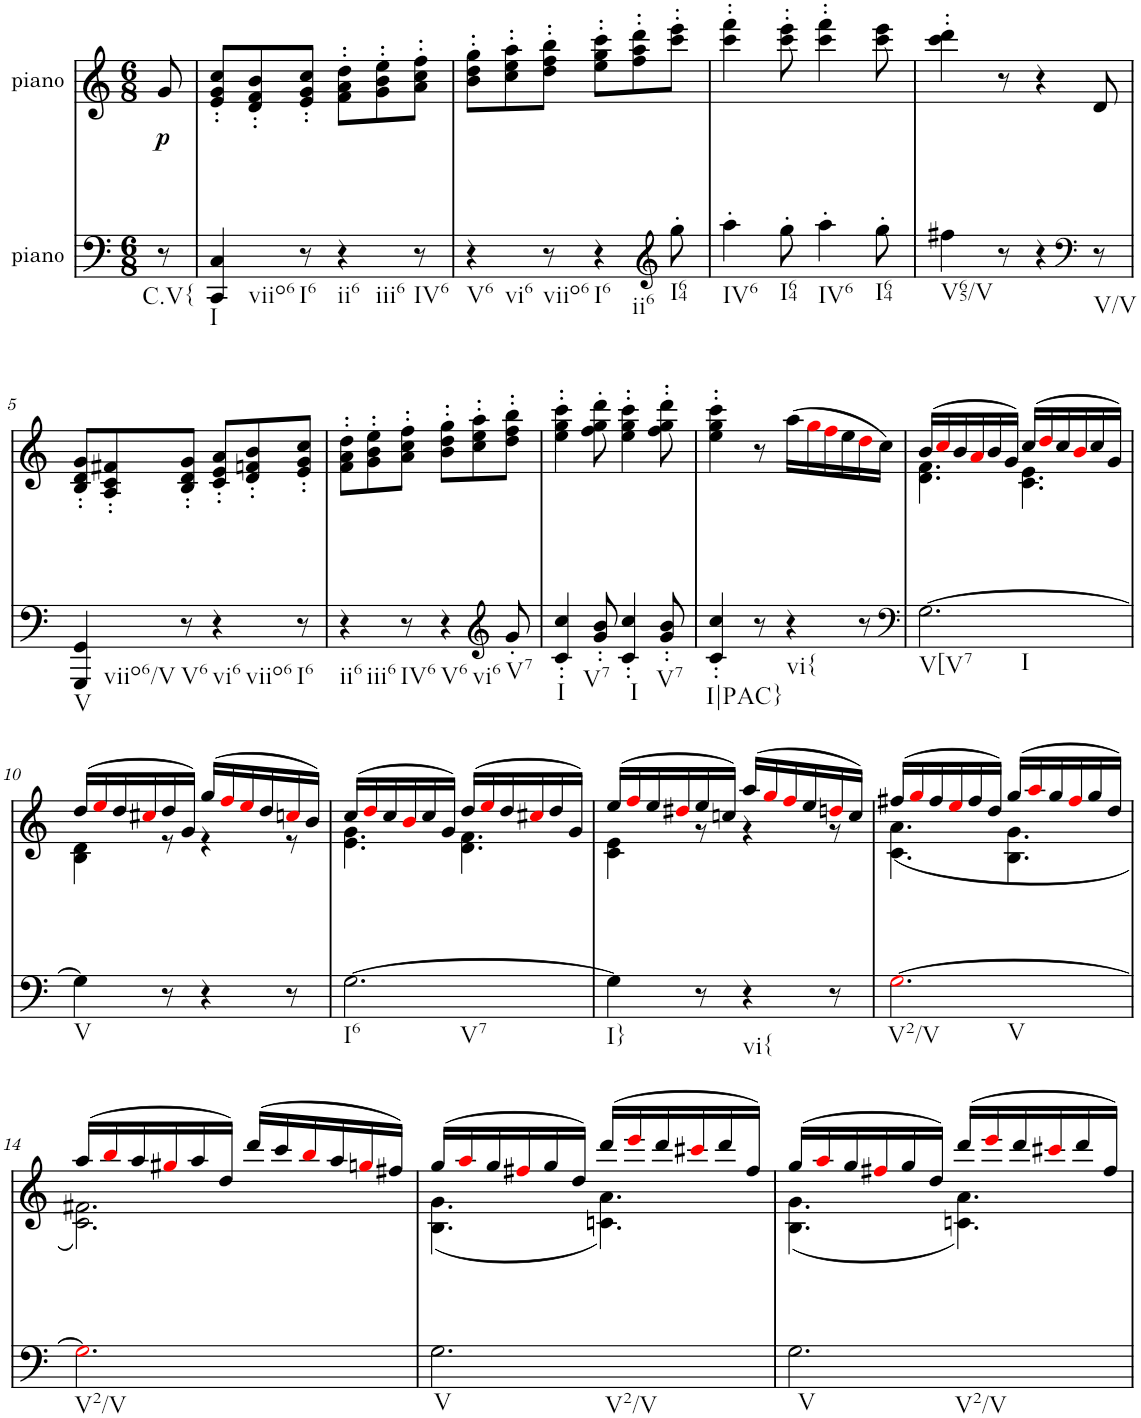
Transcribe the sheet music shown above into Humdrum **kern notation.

**kern	**kern	**dynam
*part2	*part1	*part1
*staff2	*staff1	*staff1
*I"piano	*I"piano	*
*I'Pno	*I'Pno	*
*clefF4	*clefG2	*
*k[]	*k[]	*
*M6/8	*M6/8	*
=	=	=
!LO:TX:b:t=C.V{	!	!
!	!	!LO:DY:b
8r	8g/	p
=1	=1	=1
!LO:TX:b:t=I	!	!
!LO:TX:b:t=viio6	!	!
4CC/ 4C/	8e/' 8g/' 8cc/'L	.
.	8d/' 8f/' 8b/'	.
!LO:TX:b:t=I6	!	!
8r	8e/' 8g/' 8cc/'J	.
!LO:TX:b:t=ii6	!	!
!LO:TX:b:t=iii6	!	!
4r	8f\' 8a\' 8dd\'L	.
.	8g\' 8b\' 8ee\'	.
!LO:TX:b:t=IV6	!	!
8r	8a\' 8cc\' 8ff\'J	.
=2	=2	=2
!LO:TX:b:t=V6	!	!
!LO:TX:b:t=vi6	!	!
4r	8b\' 8dd\' 8gg\'L	.
.	8cc\' 8ee\' 8aa\'	.
!LO:TX:b:t=viio6	!	!
8r	8dd\' 8ff\' 8bb\'J	.
!LO:TX:b:t=I6	!	!
!LO:TX:b:t=ii6	!	!
4r	8ee\' 8gg\' 8ccc\'L	.
.	8ff\' 8aa\' 8ddd\'	.
*clefG2	*	*
!LO:TX:b:t=I64	!	!
8gg'\	8ccc\' 8eee\'J	.
=3	=3	=3
!LO:TX:b:t=IV6	!	!
4aa'\	4ccc\' 4fff\'	.
!LO:TX:b:t=I64	!	!
8gg'\	8ccc\' 8eee\'	.
!LO:TX:b:t=IV6	!	!
4aa'\	4ccc\' 4fff\'	.
!LO:TX:b:t=I64	!	!
8gg'\	8ccc\ 8eee\	.
=4	=4	=4
!LO:TX:b:t=V65/V	!	!
4ff#X\	4ccc\' 4ddd\'	.
8r	8r	.
4r	4r	.
*clefF4	*	*
!LO:TX:b:t=V/V	!	!
8r	8d/	.
!!LO:LB:g=z
=5	=5	=5
!LO:TX:b:t=V	!	!
!LO:TX:b:t=viio6/V	!	!
4GGG/ 4GG/	8B/' 8d/' 8g/'L	.
.	8A/' 8c/' 8f#X/'	.
!LO:TX:b:t=V6	!	!
8r	8B/' 8d/' 8g/'J	.
!LO:TX:b:t=vi6	!	!
!LO:TX:b:t=viio6	!	!
4r	8c/' 8e/' 8a/'L	.
.	8d/' 8fn/' 8b/'	.
!LO:TX:b:t=I6	!	!
8r	8e/' 8g/' 8cc/'J	.
=6	=6	=6
!LO:TX:b:t=ii6	!	!
!LO:TX:b:t=iii6	!	!
4r	8f\' 8a\' 8dd\'L	.
.	8g\' 8b\' 8ee\'	.
!LO:TX:b:t=IV6	!	!
8r	8a\' 8cc\' 8ff\'J	.
!LO:TX:b:t=V6	!	!
!LO:TX:b:t=vi6	!	!
4r	8b\' 8dd\' 8gg\'L	.
.	8cc\' 8ee\' 8aa\'	.
*clefG2	*	*
!LO:TX:b:t=V7	!	!
8g'/	8dd\' 8ff\' 8bb\'J	.
=7	=7	=7
!LO:TX:b:t=I	!	!
4c/' 4cc/'	4ee\' 4gg\' 4ccc\'	.
!LO:TX:b:t=V7	!	!
8g/' 8b/'	8ff\' 8gg\' 8ddd\'	.
!LO:TX:b:t=I	!	!
4c/' 4cc/'	4ee\' 4gg\' 4ccc\'	.
!LO:TX:b:t=V7	!	!
8g/' 8b/'	8ff\' 8gg\' 8ddd\'	.
=8	=8	=8
!LO:TX:b:t=I|PAC}	!	!
4c/' 4cc/'	4ee\' 4gg\' 4ccc\'	.
8r	8r	.
!LO:TX:b:t=vi{	!	!
4r	(16aa\LL	.
.	16ggi\	.
.	16ffi\	.
.	16ee\	.
8r	16ddi\	.
.	16cc\JJ)	.
=9	=9	=9
*clefF4	*	*
*	*^	*
!LO:TX:b:t=V[V7	!	!	!
!LO:TX:b:t=I	!	!	!
[2.G\	(16b/LL	4.d\ 4.f\	.
.	16cci/	.	.
.	16b/	.	.
.	16ai/	.	.
.	16b/	.	.
.	16g/JJ)	.	.
.	(16cc/LL	4.c\ 4.e\	.
.	16ddi/	.	.
.	16cc/	.	.
.	16bi/	.	.
.	16cc/	.	.
.	16g/JJ)	.	.
!!LO:LB:g=z	!!
=10	=10	=10	=10
!LO:TX:b:t=V	!	!	!
4G\]	(16dd/LL	4B\ 4d\	.
.	16eei/	.	.
.	16dd/	.	.
.	16cc#Xi/	.	.
8r	16dd/	8r	.
.	16g/JJ)	.	.
4r	(16gg/LL	4r	.
.	16ffi/	.	.
.	16eei/	.	.
.	16dd/	.	.
8r	16ccni/	8r	.
.	16b/JJ)	.	.
=11	=11	=11	=11
!LO:TX:b:t=I6	!	!	!
!LO:TX:b:t=V7	!	!	!
[2.G\	(16cc/LL	4.e\ 4.g\	.
.	16ddi/	.	.
.	16cc/	.	.
.	16bi/	.	.
.	16cc/	.	.
.	16g/JJ)	.	.
.	(16dd/LL	4.d\ 4.f\	.
.	16eei/	.	.
.	16dd/	.	.
.	16cc#Xi/	.	.
.	16dd/	.	.
.	16g/JJ)	.	.
=12	=12	=12	=12
!LO:TX:b:t=I}	!	!	!
4G\]	(16ee/LL	4c\ 4e\	.
.	16ffi/	.	.
.	16ee/	.	.
.	16dd#Xi/	.	.
8r	16ee/	8r	.
.	16ccn/JJ)	.	.
!LO:TX:b:t=vi{	!	!	!
4r	(16aa/LL	4r	.
.	16ggi/	.	.
.	16ffi/	.	.
.	16ee/	.	.
8r	16ddni/	8r	.
.	16cc/JJ)	.	.
=13	=13	=13	=13
!LO:TX:b:t=V2/V	!	!	!
!LO:TX:b:t=V	!	!	!
[2.Gi\	(16ff#X/LL	(4.c\ 4.a\	.
.	16ggi/	.	.
.	16ff#/	.	.
.	16eei/	.	.
.	16ff#/	.	.
.	16dd/JJ)	.	.
.	(16gg/LL	4.B\ 4.g\	.
.	16aai/	.	.
.	16gg/	.	.
.	16ff#i/	.	.
.	16gg/	.	.
.	16dd/JJ)	.	.
!!LO:LB:g=z	!!
=14	=14	=14	=14
!LO:TX:b:t=V2/V	!	!	!
2.Gi\]	(16aa/LL	2.c\ 2.f#X\)	.
.	16bbi/	.	.
.	16aa/	.	.
.	16gg#Xi/	.	.
.	16aa/	.	.
.	16dd/JJ)	.	.
.	(16ddd/LL	.	.
.	16ccc/	.	.
.	16bbi/	.	.
.	16aa/	.	.
.	16ggni/	.	.
.	16ff#X/JJ)	.	.
=15	=15	=15	=15
!LO:TX:b:t=V	!	!	!
!LO:TX:b:t=V2/V	!	!	!
2.G\	(16gg/LL	(4.B\ 4.g\	.
.	16aai/	.	.
.	16gg/	.	.
.	16ff#Xi/	.	.
.	16gg/	.	.
.	16dd/JJ)	.	.
.	(16ddd/LL	4.cn\ 4.a\)	.
.	16eeei/	.	.
.	16ddd/	.	.
.	16ccc#Xi/	.	.
.	16ddd/	.	.
.	16ff#/JJ)	.	.
=16	=16	=16	=16
!LO:TX:b:t=V	!	!	!
!LO:TX:b:t=V2/V	!	!	!
2.G\	(16gg/LL	(4.B\ 4.g\	.
.	16aai/	.	.
.	16gg/	.	.
.	16ff#Xi/	.	.
.	16gg/	.	.
.	16dd/JJ)	.	.
.	(16ddd/LL	4.cn\ 4.a\)	.
.	16eeei/	.	.
.	16ddd/	.	.
.	16ccc#Xi/	.	.
.	16ddd/	.	.
.	16ff#/JJ)	.	.
*	*v	*v	*
=	=	=
*-	*-	*-
